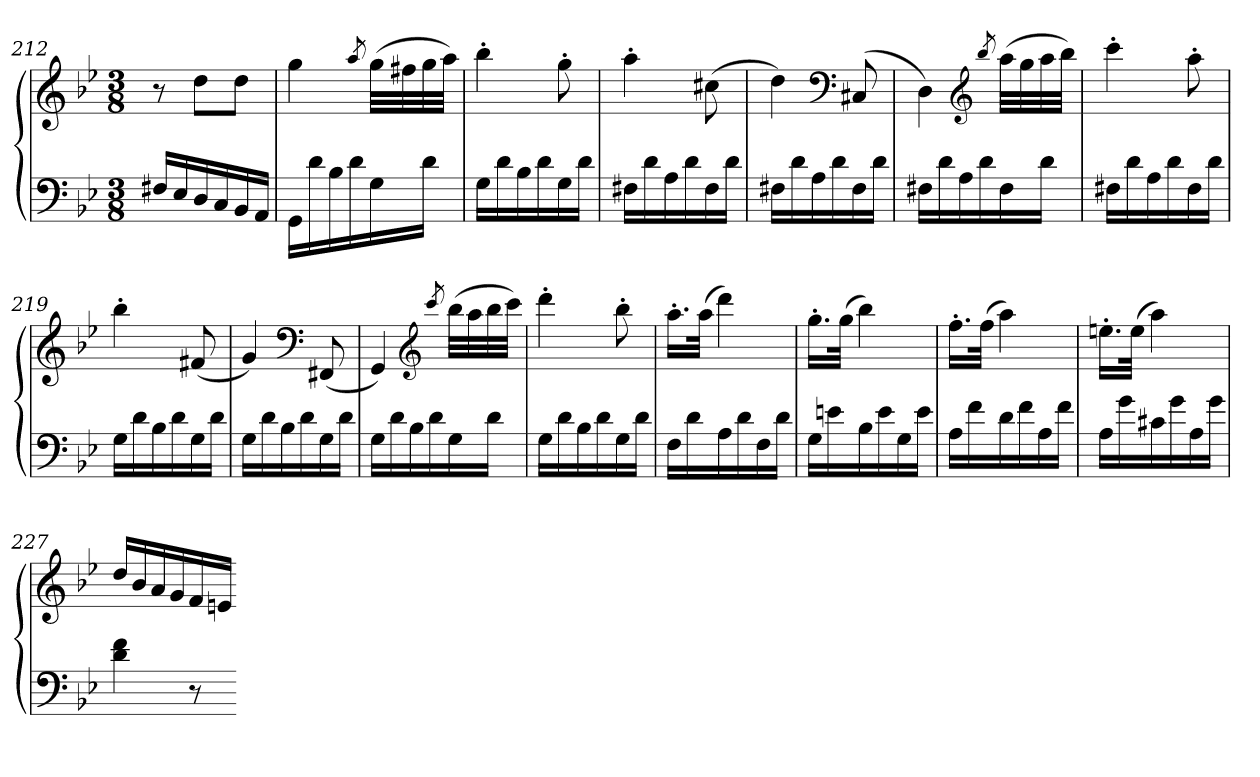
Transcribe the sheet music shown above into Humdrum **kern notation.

**kern	**kern
*part1	*part1
*staff2	*staff1
*clefF4	*clefG2
*k[b-e-]	*k[b-e-]
*B-:	*B-:
*M3/8	*M3/8
=212	=212
16F#XLL	8r
16E-	.
16D	8ddL
16C	.
16BB-	8ddJ
16AAJJ	.
=213	=213
16GGLL	4gg
16d	.
16B-	.
16d	.
.	8qaa
16G	(32ggLLL
.	32ff#X
16dJJ	32gg
.	32aaJJJ)
=214	=214
16GLL	4bb-'
16d	.
16B-	.
16d	.
16G	8gg'
16dJJ	.
=215	=215
16F#XLL	4aa'
16d	.
16A	.
16d	.
16F#	(8cc#X
16dJJ	.
=216	=216
16F#XLL	4dd)
16d	.
16A	.
16d	.
*	*clefF4
16F#	(8C#X
16dJJ	.
=217	=217
16F#XLL	4D)
16d	.
16A	.
16d	.
*	*clefG2
.	8qbb-
16F#	(32aaLLL
.	32gg
16dJJ	32aa
.	32bb-JJJ)
=218	=218
16F#XLL	4ccc'
16d	.
16A	.
16d	.
16F#	8aa'
16dJJ	.
=219	=219
16GLL	4bb-'
16d	.
16B-	.
16d	.
16G	(8f#X
16dJJ	.
=220	=220
16GLL	4g)
16d	.
16B-	.
16d	.
*	*clefF4
16G	(8FF#X
16dJJ	.
=221	=221
16GLL	4GG)
16d	.
16B-	.
16d	.
*	*clefG2
.	8qccc
16G	(32bb-LLL
.	32aa
16dJJ	32bb-
.	32cccJJJ)
=222	=222
16GLL	4ddd'
16d	.
16B-	.
16d	.
16G	8bb-'
16dJJ	.
=223	=223
16FLL	16.aa'LL
16d	.
.	(32aaJJk
16A	4ddd)
16d	.
16F	.
16dJJ	.
=224	=224
16GLL	16.gg'LL
16en	.
.	(32ggJJk
16B-	4bb-)
16e	.
16G	.
16eJJ	.
=225	=225
16ALL	16.ff'LL
16f	.
.	(32ffJJk
16d	4aa)
16f	.
16A	.
16fJJ	.
=226	=226
16ALL	16.een'LL
16g	.
.	(32eeJJk
16c#X	4aa)
16g	.
16A	.
16gJJ	.
=227	=227
4d 4f	16ddLL
.	16b-
.	16a
.	16g
8r	16f
.	16enJJ
=-	=-
*-	*-
